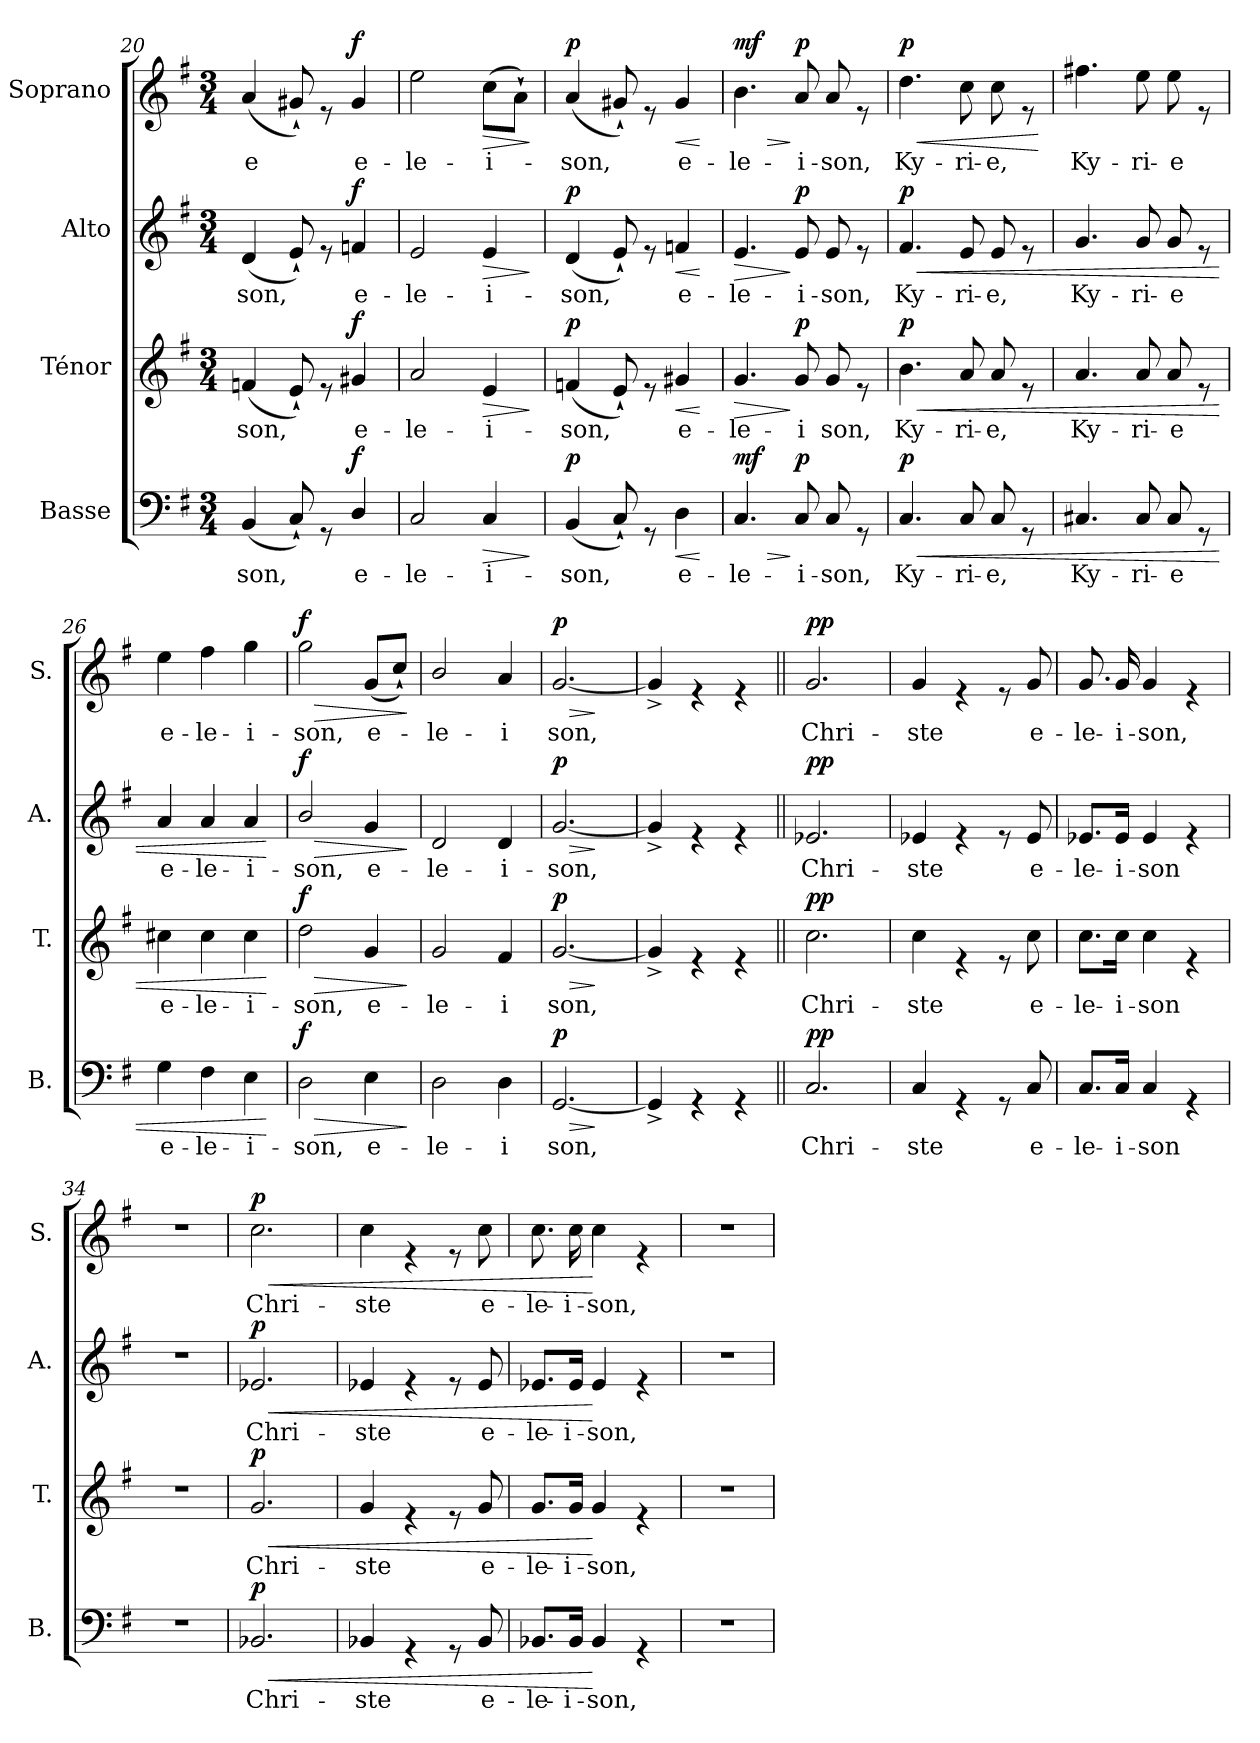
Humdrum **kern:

**kern	**text	**dynam	**kern	**text	**dynam	**kern	**text	**dynam	**kern	**text	**dynam
*part4	*part4	*part4	*part3	*part3	*part3	*part2	*part2	*part2	*part1	*part1	*part1
*staff4	*staff4	*staff4	*staff3	*staff3	*staff3	*staff2	*staff2	*staff2	*staff1	*staff1	*staff1
*I"Basse	*	*	*I"Ténor	*	*	*I"Alto	*	*	*I"Soprano	*	*
*I'B.	*	*	*I'T.	*	*	*I'A.	*	*	*I'S.	*	*
*clefF4	*	*	*clefG2	*	*	*clefG2	*	*	*clefG2	*	*
*k[f#]	*	*	*k[f#]	*	*	*k[f#]	*	*	*k[f#]	*	*
*G:	*	*	*G:	*	*	*G:	*	*	*G:	*	*
*M3/4	*	*	*M3/4	*	*	*M3/4	*	*	*M3/4	*	*
=20	=20	=20	=20	=20	=20	=20	=20	=20	=20	=20	=20
(4BB/	-son,	.	(4fn/	-son,	.	(4d/	-son,	.	(4a/	-e	.
8C`/)	.	.	8e`/)	.	.	8e`/)	.	.	8g#X`/)	.	.
8rGG	.	.	8re	.	.	8re	.	.	8re	.	.
!	!	!LO:DY:a	!	!	!LO:DY:a	!	!	!LO:DY:a	!	!	!LO:DY:a
4D/	e-	f	4g#X/	e-	f	4fn/	e-	f	4g#/	e-	f
!!LO:PB:g=z
=21	=21	=21	=21	=21	=21	=21	=21	=21	=21	=21	=21
2C/	-le-	.	2a/	-le-	.	2e/	-le-	.	2ee\	-le-	.
!	!	!LO:HP:b	!	!	!LO:HP:b	!	!	!LO:HP:b	!	!	!LO:HP:b
4C/	-i-	>	4e/	-i-	>	4e/	-i-	>	(>8cc\L	-i-	>
.	.	.	.	.	.	.	.	.	8a`\J)	.	.
.	.	]	.	.	]	.	.	]	.	.	]
=22	=22	=22	=22	=22	=22	=22	=22	=22	=22	=22	=22
!	!	!LO:DY:a	!	!	!LO:DY:a	!	!	!LO:DY:a	!	!	!LO:DY:a
(4BB/	-son,	p	(4fn/	-son,	p	(4d/	-son,	p	(4a/	-son,	p
8C`/)	.	.	8e`/)	.	.	8e`/)	.	.	8g#X`/)	.	.
8rGG	.	.	8re	.	.	8re	.	.	8re	.	.
!	!	!LO:HP:b	!	!	!LO:HP:b	!	!	!LO:HP:b	!	!	!LO:HP:b
4D\	e-	<	4g#X/	e-	<	4fn/	e-	<	4g#/	e-	<
.	.	[	.	.	[	.	.	[	.	.	[
=23	=23	=23	=23	=23	=23	=23	=23	=23	=23	=23	=23
!	!	!LO:HP:b	!	!	!LO:HP:b	!	!	!LO:HP:b	!	!	!LO:HP:b
!	!	!LO:DY:n=1:a	!	!	!LO:DY:n=1:a	!	!	!	!	!	!
!	!	!	!	!	!LO:DY:n=2:a	!	!	!LO:DY:n=1:a	!	!	!
!	!	!	!	!	!	!	!	!LO:DY:n=2:a	!	!	!
!	!	!	!	!	!	!	!	!LO:DY:n=3:a	!	!	!LO:DY:n=1:a
4.C/	-le-	> mf	4.g/	-le-	> mf mf	4.e/	-le-	> mf mf mf	4.b\	-le-	> mf
!	!	!LO:DY:n=2:a	!	!	!LO:DY:n=3:a	!	!	!LO:DY:n=4:a	!	!	!LO:DY:n=2:a
8C/	-i-	] p	8g/	-i	] p	8e/	-i-	] p	8a/	-i-	] p
8C/	-son,	.	8g/	son,	.	8e/	-son,	.	8a/	-son,	.
8rGG	.	.	8re	.	.	8re	.	.	8re	.	.
=24	=24	=24	=24	=24	=24	=24	=24	=24	=24	=24	=24
!	!	!LO:HP:b	!	!	!LO:HP:b	!	!	!LO:HP:b	!	!	!LO:HP:b
!	!	!LO:DY:n=1:a	!	!	!LO:DY:n=1:a	!	!	!LO:DY:n=1:a	!	!	!LO:DY:n=1:a
4.C/	Ky-	< p	4.b\	Ky-	< p	4.f#/	Ky-	< p	4.dd\	Ky-	< p
8C/	-ri-	.	8a/	-ri-	.	8e/	-ri-	.	8cc\	-ri-	.
8C/	-e,	.	8a/	-e,	.	8e/	-e,	.	8cc\	-e,	.
8rGG	.	.	8re	.	.	8re	.	.	8re	.	.
.	.	.	.	.	.	.	.	.	.	.	[
=25	=25	=25	=25	=25	=25	=25	=25	=25	=25	=25	=25
4.C#X/	Ky-	.	4.a/	Ky-	.	4.g/	Ky-	.	4.ff#X\	Ky-	.
8C#/	-ri-	.	8a/	-ri-	.	8g/	-ri-	.	8ee\	-ri-	.
8C#/	-e	.	8a/	-e	.	8g/	-e	.	8ee\	-e	.
8rGG	.	.	8re	.	.	8re	.	.	8re	.	.
=26	=26	=26	=26	=26	=26	=26	=26	=26	=26	=26	=26
4G\	e-	.	4cc#X\	e-	.	4a/	e-	.	4ee\	e-	.
4F#\	-le-	.	4cc#\	-le-	.	4a/	-le-	.	4ff#\	-le-	.
4E\	-i-	.	4cc#\	-i-	.	4a/	-i-	.	4gg\	-i-	.
.	.	[	.	.	[	.	.	[	.	.	.
!!LO:LB:g=z
=27	=27	=27	=27	=27	=27	=27	=27	=27	=27	=27	=27
!	!	!LO:HP:b	!	!	!LO:HP:b	!	!	!LO:HP:b	!	!	!LO:HP:b
!	!	!LO:DY:n=1:a	!	!	!LO:DY:n=1:a	!	!	!LO:DY:n=1:a	!	!	!LO:DY:n=1:a
2D\	-son,	> f	2dd\	-son,	> f	2b/	-son,	> f	2gg\	-son,	> f
4E\	e-	.	4g/	e-	.	4g/	e-	.	(8g/L	e-	.
.	.	.	.	.	.	.	.	.	8cc`/J)	.	.
.	.	]	.	.	]	.	.	]	.	.	]
=28	=28	=28	=28	=28	=28	=28	=28	=28	=28	=28	=28
2D\	-le-	.	2g/	-le-	.	2d/	-le-	.	2b/	-le-	.
4D\	-i	.	4f#/	-i	.	4d/	-i-	.	4a/	-i	.
=29	=29	=29	=29	=29	=29	=29	=29	=29	=29	=29	=29
!	!	!LO:HP:b	!	!	!LO:HP:b	!	!	!LO:HP:b	!	!	!LO:HP:b
!	!	!LO:DY:n=1:a	!	!	!LO:DY:n=1:a	!	!	!LO:DY:n=1:a	!	!	!LO:DY:n=1:a
[2.GG/	son,	> p	[2.g/	son,	> p	[2.g/	-son,	> p	[2.g/	son,	> p
.	.	]	.	.	]	.	.	]	.	.	]
=30	=30	=30	=30	=30	=30	=30	=30	=30	=30	=30	=30
4GG^/]	.	.	4g^/]	.	.	4g^/]	.	.	4g^/]	.	.
4rGG	.	.	4re	.	.	4re	.	.	4re	.	.
4rGG	.	.	4re	.	.	4re	.	.	4re	.	.
=31||	=31||	=31||	=31||	=31||	=31||	=31||	=31||	=31||	=31||	=31||	=31||
!	!	!LO:DY:a	!	!	!LO:DY:a	!	!	!LO:DY:a	!	!	!LO:DY:a
2.C/	Chri-	pp	2.cc\	Chri-	pp	2.e-X/	Chri-	pp	2.g/	Chri-	pp
=32	=32	=32	=32	=32	=32	=32	=32	=32	=32	=32	=32
4C/	-ste	.	4cc\	-ste	.	4e-X/	-ste	.	4g/	-ste	.
4rGG	.	.	4re	.	.	4re	.	.	4re	.	.
8rGG	.	.	8re	.	.	8re	.	.	8re	.	.
8C/	e-	.	8cc\	e-	.	8e-/	e-	.	8g/	e-	.
=33	=33	=33	=33	=33	=33	=33	=33	=33	=33	=33	=33
8.C/L	-le-	.	8.cc\L	-le-	.	8.e-X/L	-le-	.	8.g/	-le-	.
16C/Jk	-i-	.	16cc\Jk	-i-	.	16e-/Jk	-i-	.	16g/	-i-	.
4C/	-son	.	4cc\	-son	.	4e-/	-son	.	4g/	-son,	.
4rGG	.	.	4re	.	.	4re	.	.	4re	.	.
!!LO:LB:g=z
=34	=34	=34	=34	=34	=34	=34	=34	=34	=34	=34	=34
2.r	.	.	2.r	.	.	2.r	.	.	2.r	.	.
=35	=35	=35	=35	=35	=35	=35	=35	=35	=35	=35	=35
!	!	!LO:HP:b	!	!	!LO:HP:b	!	!	!LO:HP:b	!	!	!LO:HP:b
!	!	!LO:DY:n=1:a	!	!	!LO:DY:n=1:a	!	!	!LO:DY:n=1:a	!	!	!LO:DY:n=1:a
2.BB-X/	Chri-	< p	2.g/	Chri-	< p	2.e-X/	Chri-	< p	2.cc\	Chri-	< p
=36	=36	=36	=36	=36	=36	=36	=36	=36	=36	=36	=36
4BB-X/	-ste	.	4g/	-ste	.	4e-X/	-ste	.	4cc\	-ste	.
4rGG	.	.	4re	.	.	4re	.	.	4re	.	.
8rGG	.	.	8re	.	.	8re	.	.	8re	.	.
8BB-/	e-	.	8g/	e-	.	8e-/	e-	.	8cc\	e-	.
=37	=37	=37	=37	=37	=37	=37	=37	=37	=37	=37	=37
8.BB-X/L	-le-	.	8.g/L	-le-	.	8.e-X/L	-le-	.	8.cc\	-le-	.
16BB-/Jk	-i-	.	16g/Jk	-i-	.	16e-/Jk	-i-	.	16cc\	-i-	.
4BB-/	-son,	[	4g/	-son,	[	4e-/	-son,	[	4cc\	-son,	[
4rGG	.	.	4re	.	.	4re	.	.	4re	.	.
=38	=38	=38	=38	=38	=38	=38	=38	=38	=38	=38	=38
2.r	.	.	2.r	.	.	2.r	.	.	2.r	.	.
=	=	=	=	=	=	=	=	=	=	=	=
*-	*-	*-	*-	*-	*-	*-	*-	*-	*-	*-	*-
